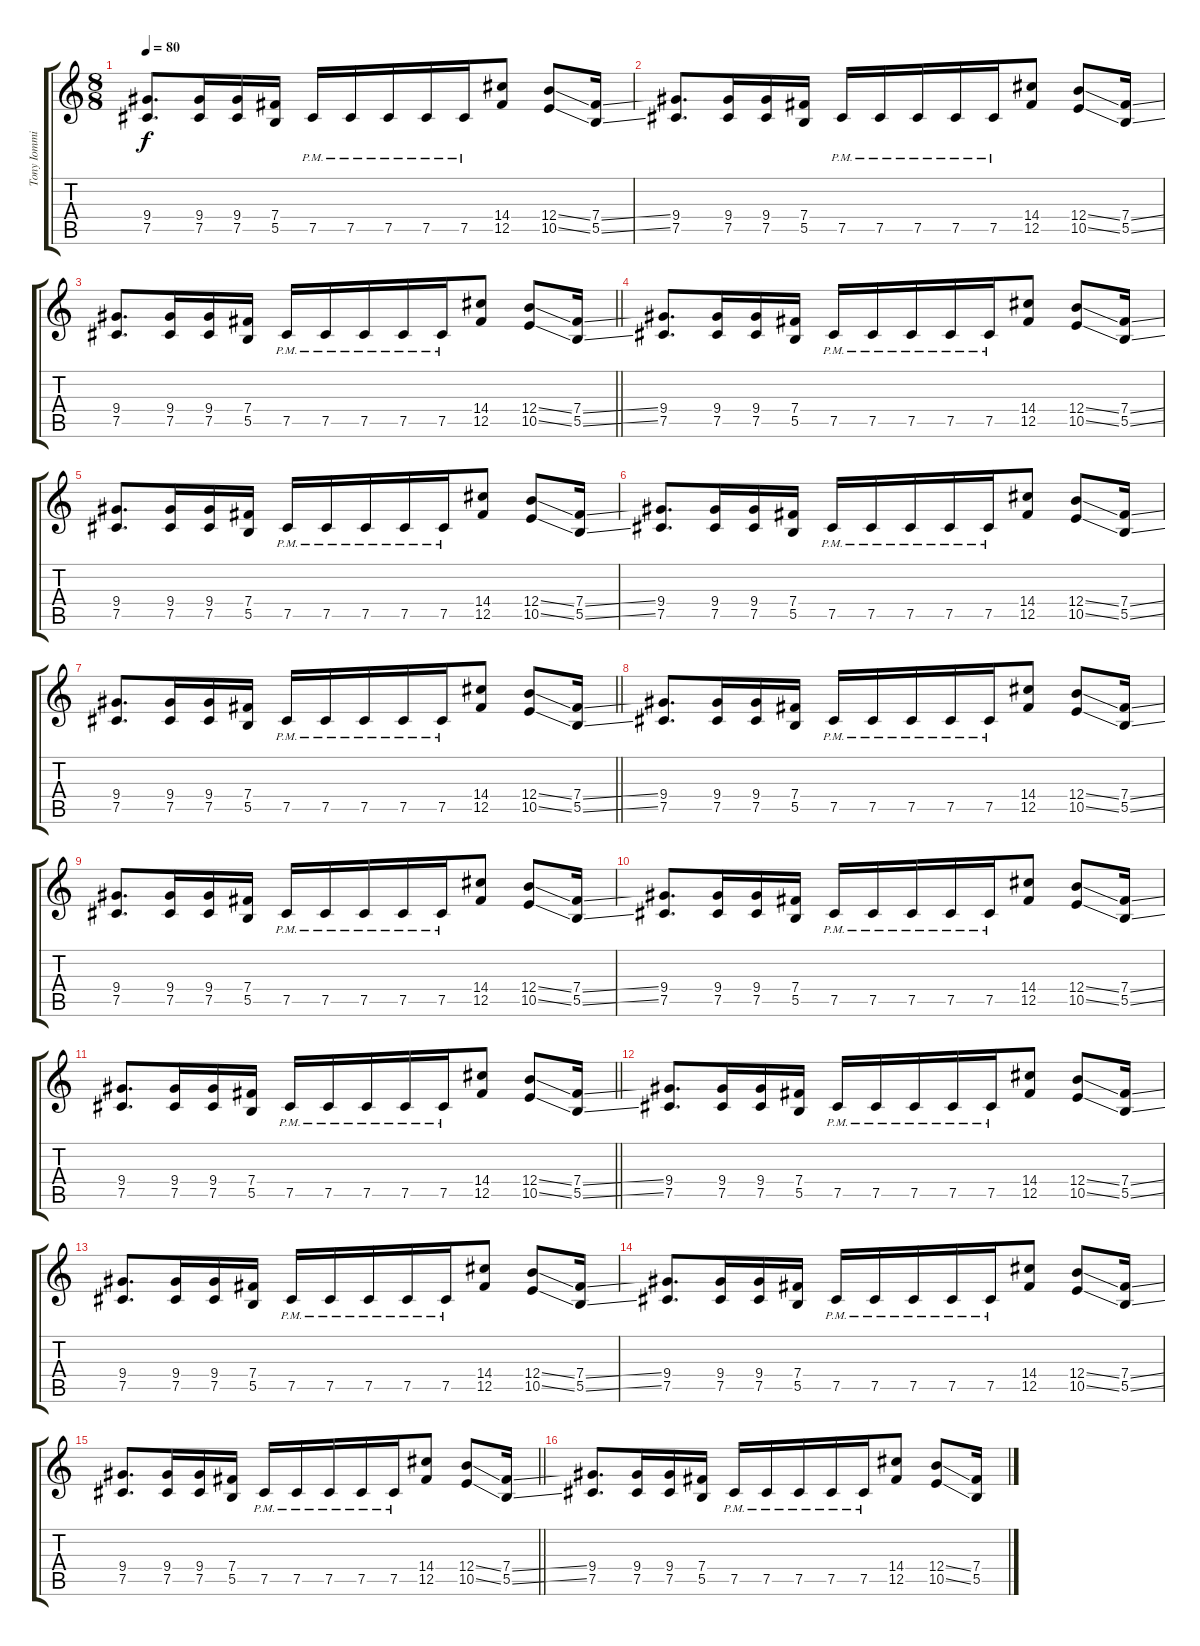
\track ("Tony Iommi (Guitar)" "Tony Iommi") {instrument distortionguitar}
\staff {score tabs}
\tuning (Db4 Ab3 E3 B2 Gb2 Db2) {hide}
\ts (8 8)
\tempo 80
\clef g2
\ks c
(9.4 7.5).8{d dy f} (9.4 7.5).16 (9.4 7.5).16 (7.4 5.5).16 7.5{pm}.16 7.5{pm}.16 7.5{pm}.16 7.5{pm}.16 7.5{pm}.16 (14.4 12.5).8 (12.4{ss} 10.5{ss}).8 (7.4{ss} 5.5{ss}).16 |
(9.4 7.5).8{d} (9.4 7.5).16 (9.4 7.5).16 (7.4 5.5).16 7.5{pm}.16 7.5{pm}.16 7.5{pm}.16 7.5{pm}.16 7.5{pm}.16 (14.4 12.5).8 (12.4{ss} 10.5{ss}).8 (7.4{ss} 5.5{ss}).16 |
\barLineRight lightlight
(9.4 7.5).8{d} (9.4 7.5).16 (9.4 7.5).16 (7.4 5.5).16 7.5{pm}.16 7.5{pm}.16 7.5{pm}.16 7.5{pm}.16 7.5{pm}.16 (14.4 12.5).8 (12.4{ss} 10.5{ss}).8 (7.4{ss} 5.5{ss}).16 |
(9.4 7.5).8{d} (9.4 7.5).16 (9.4 7.5).16 (7.4 5.5).16 7.5{pm}.16 7.5{pm}.16 7.5{pm}.16 7.5{pm}.16 7.5{pm}.16 (14.4 12.5).8 (12.4{ss} 10.5{ss}).8 (7.4{ss} 5.5{ss}).16 |
(9.4 7.5).8{d} (9.4 7.5).16 (9.4 7.5).16 (7.4 5.5).16 7.5{pm}.16 7.5{pm}.16 7.5{pm}.16 7.5{pm}.16 7.5{pm}.16 (14.4 12.5).8 (12.4{ss} 10.5{ss}).8 (7.4{ss} 5.5{ss}).16 |
(9.4 7.5).8{d} (9.4 7.5).16 (9.4 7.5).16 (7.4 5.5).16 7.5{pm}.16 7.5{pm}.16 7.5{pm}.16 7.5{pm}.16 7.5{pm}.16 (14.4 12.5).8 (12.4{ss} 10.5{ss}).8 (7.4{ss} 5.5{ss}).16 |
\barLineRight lightlight
(9.4 7.5).8{d} (9.4 7.5).16 (9.4 7.5).16 (7.4 5.5).16 7.5{pm}.16 7.5{pm}.16 7.5{pm}.16 7.5{pm}.16 7.5{pm}.16 (14.4 12.5).8 (12.4{ss} 10.5{ss}).8 (7.4{ss} 5.5{ss}).16 |
(9.4 7.5).8{d} (9.4 7.5).16 (9.4 7.5).16 (7.4 5.5).16 7.5{pm}.16 7.5{pm}.16 7.5{pm}.16 7.5{pm}.16 7.5{pm}.16 (14.4 12.5).8 (12.4{ss} 10.5{ss}).8 (7.4{ss} 5.5{ss}).16 |
(9.4 7.5).8{d} (9.4 7.5).16 (9.4 7.5).16 (7.4 5.5).16 7.5{pm}.16 7.5{pm}.16 7.5{pm}.16 7.5{pm}.16 7.5{pm}.16 (14.4 12.5).8 (12.4{ss} 10.5{ss}).8 (7.4{ss} 5.5{ss}).16 |
(9.4 7.5).8{d} (9.4 7.5).16 (9.4 7.5).16 (7.4 5.5).16 7.5{pm}.16 7.5{pm}.16 7.5{pm}.16 7.5{pm}.16 7.5{pm}.16 (14.4 12.5).8 (12.4{ss} 10.5{ss}).8 (7.4{ss} 5.5{ss}).16 |
\barLineRight lightlight
(9.4 7.5).8{d} (9.4 7.5).16 (9.4 7.5).16 (7.4 5.5).16 7.5{pm}.16 7.5{pm}.16 7.5{pm}.16 7.5{pm}.16 7.5{pm}.16 (14.4 12.5).8 (12.4{ss} 10.5{ss}).8 (7.4{ss} 5.5{ss}).16 |
(9.4 7.5).8{d} (9.4 7.5).16 (9.4 7.5).16 (7.4 5.5).16 7.5{pm}.16 7.5{pm}.16 7.5{pm}.16 7.5{pm}.16 7.5{pm}.16 (14.4 12.5).8 (12.4{ss} 10.5{ss}).8 (7.4{ss} 5.5{ss}).16 |
(9.4 7.5).8{d} (9.4 7.5).16 (9.4 7.5).16 (7.4 5.5).16 7.5{pm}.16 7.5{pm}.16 7.5{pm}.16 7.5{pm}.16 7.5{pm}.16 (14.4 12.5).8 (12.4{ss} 10.5{ss}).8 (7.4{ss} 5.5{ss}).16 |
(9.4 7.5).8{d} (9.4 7.5).16 (9.4 7.5).16 (7.4 5.5).16 7.5{pm}.16 7.5{pm}.16 7.5{pm}.16 7.5{pm}.16 7.5{pm}.16 (14.4 12.5).8 (12.4{ss} 10.5{ss}).8 (7.4{ss} 5.5{ss}).16 |
\barLineRight lightlight
(9.4 7.5).8{d} (9.4 7.5).16 (9.4 7.5).16 (7.4 5.5).16 7.5{pm}.16 7.5{pm}.16 7.5{pm}.16 7.5{pm}.16 7.5{pm}.16 (14.4 12.5).8 (12.4{ss} 10.5{ss}).8 (7.4{ss} 5.5{ss}).16 |
(9.4 7.5).8{d} (9.4 7.5).16 (9.4 7.5).16 (7.4 5.5).16 7.5{pm}.16 7.5{pm}.16 7.5{pm}.16 7.5{pm}.16 7.5{pm}.16 (14.4 12.5).8 (12.4{ss} 10.5{ss}).8 (7.4{ss} 5.5{ss}).16
